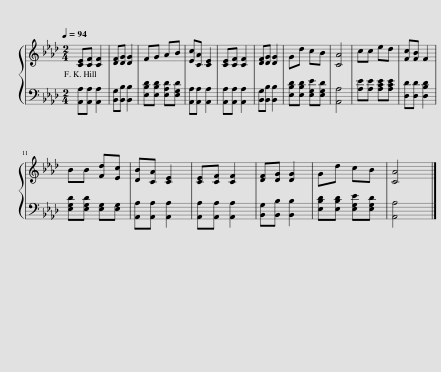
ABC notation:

X:1
%%score { 1 | 2 }
L:1/8
Q:1/4=94
M:2/4
I:linebreak $
K:Ab
V:1 treble
V:2 bass
V:1
 [CE][CF] [CF]2 | [DF][DG] [DG]2 | FG AB | [Ec][CA] [CE]2 | [CE][CF] [CF]2 | %5
 [DF][DG] [DG]2 | Gd cB | [CA]4 | cc ed | [Fc][FB] F2 |$ %10
 BB [Fd][Ec] | [DB][CA] [CE]2 | [CE][CF] [CF]2 | [DF][DG] [DG]2 | Gd cB | %15
 [CA]4 |] %16
V:2
 [A,,A,][A,,A,] [A,,A,]2 | [B,,G,][B,,B,] [B,,B,]2 | [E,B,D][E,B,D] [E,A,D][E,G,D] | [A,,A,][A,,A,] [A,,A,]2 | [A,,A,][A,,A,] [A,,A,]2 | %5
 [B,,G,][B,,B,] [B,,B,]2 | [E,B,D][E,B,D] [E,G,E][E,G,D] | [A,,A,]4 | [A,E][A,E] [A,CE][A,CE] | [D,D][D,D] [D,B,D]2 |$ %10
 [E,G,D][E,G,D] [E,G,][E,G,] | [A,,A,][A,,A,] [A,,A,]2 | [A,,A,][A,,A,] [A,,A,]2 | [B,,G,][B,,B,] [B,,B,]2 | [E,B,D][E,B,D] [E,G,E][E,G,D] | %15
 [A,,A,]4 |] %16
